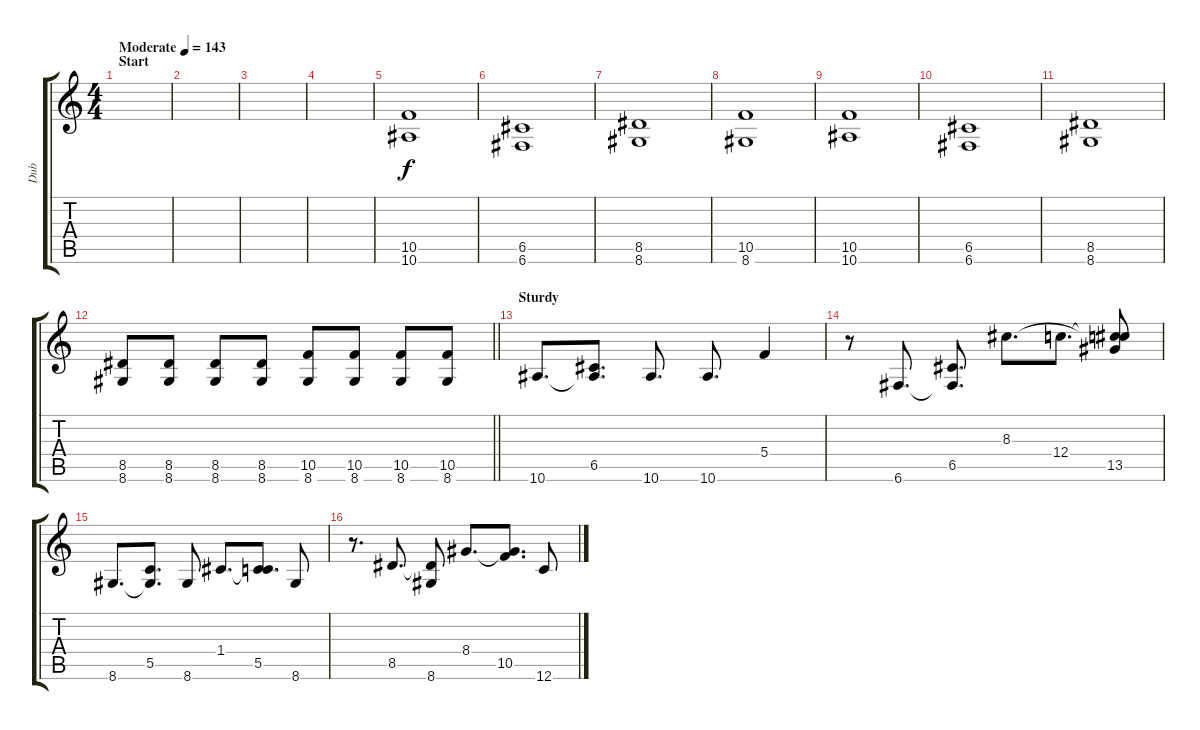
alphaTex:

\track ("Dub" "Dub") {instrument distortionguitar}
\staff {score tabs}
\tuning (D4 A3 F3 C3 G2 C2) {hide}
\ts (4 4)
\section ("" "Start")
\tempo (143 "Moderate")
\clef g2
\ks c
|
|
|
|
(10.5 10.6).1 |
(6.5 6.6).1 |
(8.5 8.6).1 |
(10.5 8.6).1 |
(10.5 10.6).1 |
(6.5 6.6).1 |
(8.5 8.6).1 |
\barLineRight lightlight
(8.5 8.6).8 (8.5 8.6).8 (8.5 8.6).8 (8.5 8.6).8 (10.5 8.6).8 (10.5 8.6).8 (10.5 8.6).8 (10.5 8.6).8 |
\section ("" "Sturdy")
10.6.8{d} (6.5 10.6{t}).8{d} 10.6.8{d} 10.6.8{d} 5.4.4 |
r.8 6.6.8{d} (6.5 6.6{t}).8{d} 8.3.8{d} 12.4.8{d} (8.3{t} 12.4{t} 13.5).8 |
8.6.8{d} (5.5 8.6{t}).8{d} 8.6.8 1.4.8{d} (1.4{t} 5.5).8{d} 8.6.8 |
r.8{d} 8.5.8{d} (8.5{t} 8.6).8 8.4.8{d} (8.4{t} 10.5).8{d} 12.6.8
